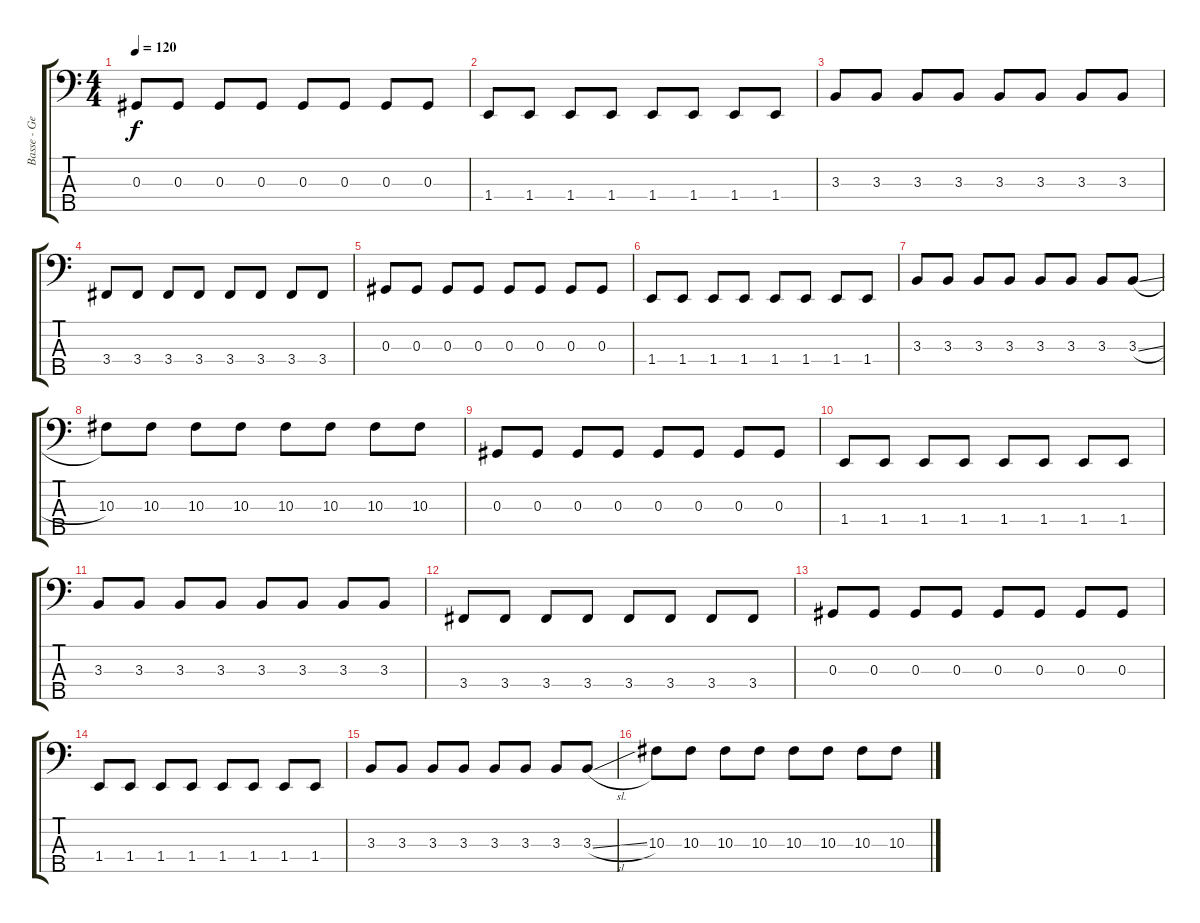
\track ("Basse - Georg" "Basse - Ge") {instrument electricbassfinger}
\staff {score tabs}
\tuning (Gb2 Db2 Ab1 Eb1 Bb0) {hide}
\ts (4 4)
\tempo 120
\clef f4
\ks c
0.3.8{dy f} 0.3.8 0.3.8 0.3.8 0.3.8 0.3.8 0.3.8 0.3.8 |
1.4.8 1.4.8 1.4.8 1.4.8 1.4.8 1.4.8 1.4.8 1.4.8 |
3.3.8 3.3.8 3.3.8 3.3.8 3.3.8 3.3.8 3.3.8 3.3.8 |
3.4.8 3.4.8 3.4.8 3.4.8 3.4.8 3.4.8 3.4.8 3.4.8 |
0.3.8 0.3.8 0.3.8 0.3.8 0.3.8 0.3.8 0.3.8 0.3.8 |
1.4.8 1.4.8 1.4.8 1.4.8 1.4.8 1.4.8 1.4.8 1.4.8 |
3.3.8 3.3.8 3.3.8 3.3.8 3.3.8 3.3.8 3.3.8 3.3{sl}.8 |
10.3.8 10.3.8 10.3.8 10.3.8 10.3.8 10.3.8 10.3.8 10.3.8 |
0.3.8 0.3.8 0.3.8 0.3.8 0.3.8 0.3.8 0.3.8 0.3.8 |
1.4.8 1.4.8 1.4.8 1.4.8 1.4.8 1.4.8 1.4.8 1.4.8 |
3.3.8 3.3.8 3.3.8 3.3.8 3.3.8 3.3.8 3.3.8 3.3.8 |
3.4.8 3.4.8 3.4.8 3.4.8 3.4.8 3.4.8 3.4.8 3.4.8 |
0.3.8 0.3.8 0.3.8 0.3.8 0.3.8 0.3.8 0.3.8 0.3.8 |
1.4.8 1.4.8 1.4.8 1.4.8 1.4.8 1.4.8 1.4.8 1.4.8 |
3.3.8 3.3.8 3.3.8 3.3.8 3.3.8 3.3.8 3.3.8 3.3{sl}.8 |
10.3.8 10.3.8 10.3.8 10.3.8 10.3.8 10.3.8 10.3.8 10.3.8
